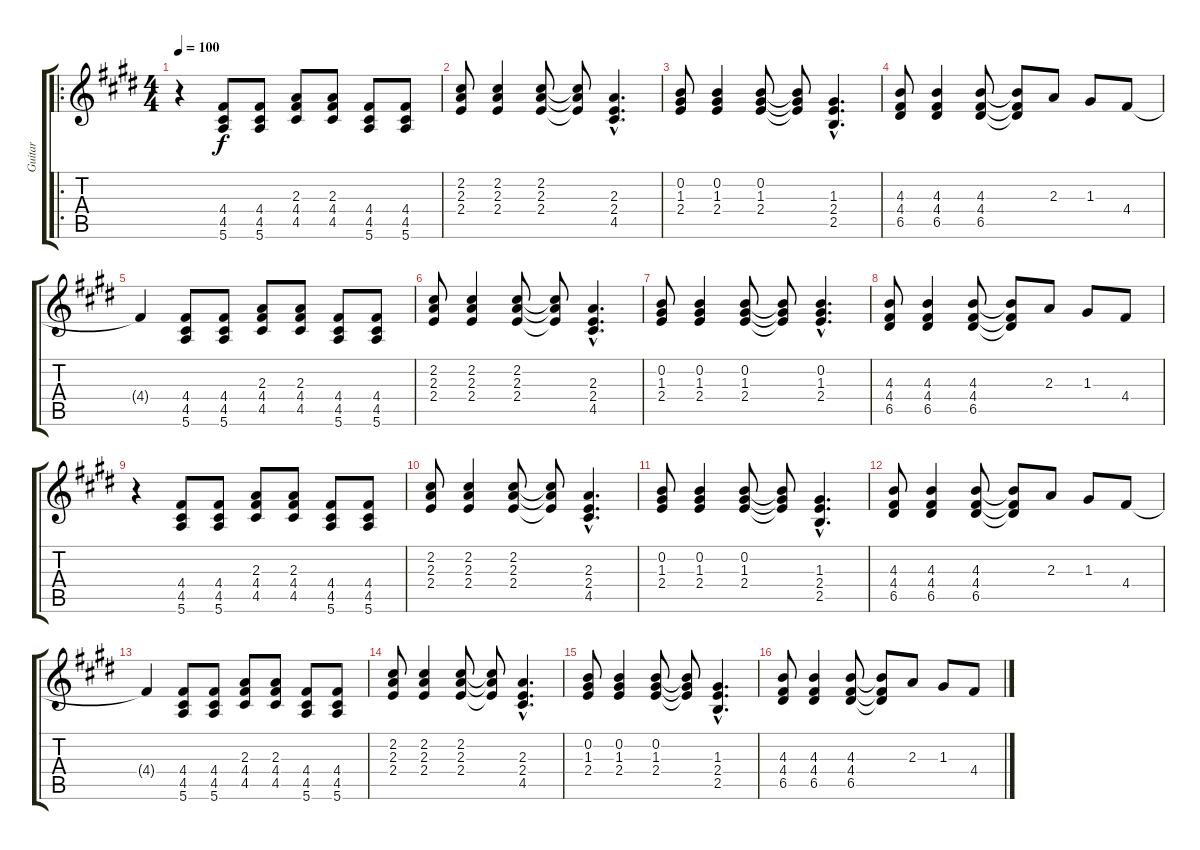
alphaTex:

\track ("Guitar" "Guitar") {instrument electricguitarclean}
\staff {score tabs}
\tuning (E4 B3 G3 D3 A2 E2) {hide}
\ro
\ts (4 4)
\tempo 100
\clef g2
\ks e
r.4{dy f instrument electricguitarclean} (4.4 4.5 5.6).8 (4.4 4.5 5.6).8 (2.3 4.4 4.5).8 (2.3 4.4 4.5).8 (4.4 4.5 5.6).8 (4.4 4.5 5.6).8 |
(2.2 2.3 2.4).8 (2.2 2.3 2.4).4 (2.2 2.3 2.4).8 (2.2{t} 2.3{t} 2.4{t}).8 (2.3{hac} 2.4{hac} 4.5{hac}).4{d} |
(0.2 1.3 2.4).8 (0.2 1.3 2.4).4 (0.2 1.3 2.4).8 (0.2{t} 1.3{t} 2.4{t}).8 (1.3{hac} 2.4{hac} 2.5{hac}).4{d} |
(4.3 4.4 6.5).8 (4.3 4.4 6.5).4 (4.3 4.4 6.5).8 (4.3{t} 4.4{t} 6.5{t}).8 2.3.8 1.3.8 4.4.8 |
4.4{t}.4 (4.4 4.5 5.6).8 (4.4 4.5 5.6).8 (2.3 4.4 4.5).8 (2.3 4.4 4.5).8 (4.4 4.5 5.6).8 (4.4 4.5 5.6).8 |
(2.2 2.3 2.4).8 (2.2 2.3 2.4).4 (2.2 2.3 2.4).8 (2.2{t} 2.3{t} 2.4{t}).8 (2.3{hac} 2.4{hac} 4.5{hac}).4{d} |
(0.2 1.3 2.4).8 (0.2 1.3 2.4).4 (0.2 1.3 2.4).8 (0.2{t} 1.3{t} 2.4{t}).8 (0.2{hac} 1.3{hac} 2.4{hac}).4{d} |
(4.3 4.4 6.5).8 (4.3 4.4 6.5).4 (4.3 4.4 6.5).8 (4.3{t} 4.4{t} 6.5{t}).8 2.3.8 1.3.8 4.4.8 |
r.4 (4.4 4.5 5.6).8 (4.4 4.5 5.6).8 (2.3 4.4 4.5).8 (2.3 4.4 4.5).8 (4.4 4.5 5.6).8 (4.4 4.5 5.6).8 |
(2.2 2.3 2.4).8 (2.2 2.3 2.4).4 (2.2 2.3 2.4).8 (2.2{t} 2.3{t} 2.4{t}).8 (2.3{hac} 2.4{hac} 4.5{hac}).4{d} |
(0.2 1.3 2.4).8 (0.2 1.3 2.4).4 (0.2 1.3 2.4).8 (0.2{t} 1.3{t} 2.4{t}).8 (1.3{hac} 2.4{hac} 2.5{hac}).4{d} |
(4.3 4.4 6.5).8 (4.3 4.4 6.5).4 (4.3 4.4 6.5).8 (4.3{t} 4.4{t} 6.5{t}).8 2.3.8 1.3.8 4.4.8 |
4.4{t}.4 (4.4 4.5 5.6).8 (4.4 4.5 5.6).8 (2.3 4.4 4.5).8 (2.3 4.4 4.5).8 (4.4 4.5 5.6).8 (4.4 4.5 5.6).8 |
(2.2 2.3 2.4).8 (2.2 2.3 2.4).4 (2.2 2.3 2.4).8 (2.2{t} 2.3{t} 2.4{t}).8 (2.3{hac} 2.4{hac} 4.5{hac}).4{d} |
(0.2 1.3 2.4).8 (0.2 1.3 2.4).4 (0.2 1.3 2.4).8 (0.2{t} 1.3{t} 2.4{t}).8 (1.3{hac} 2.4{hac} 2.5{hac}).4{d} |
(4.3 4.4 6.5).8 (4.3 4.4 6.5).4 (4.3 4.4 6.5).8 (4.3{t} 4.4{t} 6.5{t}).8 2.3.8 1.3.8 4.4.8
